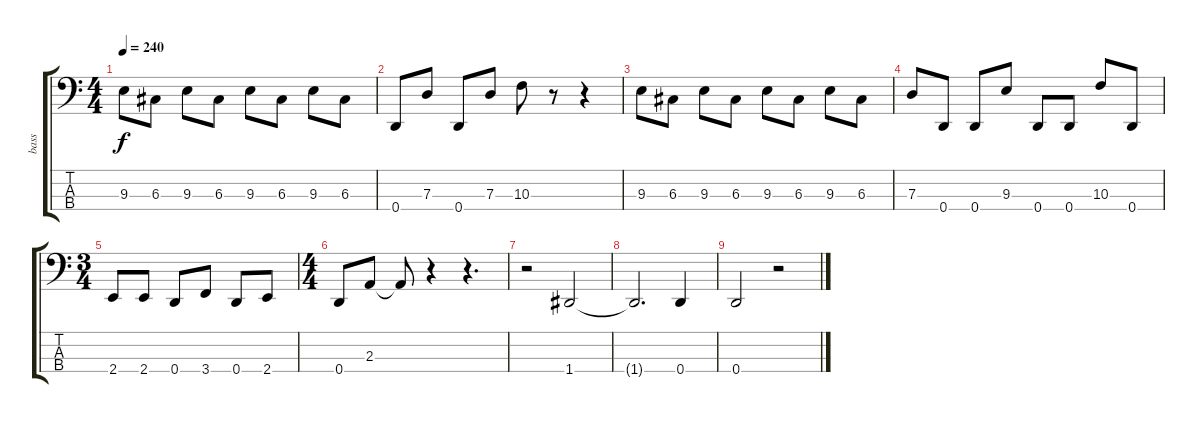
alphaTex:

\track ("bass" "bass") {instrument electricbasspick}
\staff {score tabs}
\tuning (F2 C2 G1 D1) {hide}
\ts (4 4)
\tempo 240
\clef f4
\ks c
9.3.8{dy f} 6.3.8 9.3.8 6.3.8 9.3.8 6.3.8 9.3.8 6.3.8 |
0.4.8 7.3.8 0.4.8 7.3.8 10.3.8 r.8 r.4 |
9.3.8 6.3.8 9.3.8 6.3.8 9.3.8 6.3.8 9.3.8 6.3.8 |
7.3.8 0.4.8 0.4.8 9.3.8 0.4.8 0.4.8 10.3.8 0.4.8 |
\ts (3 4)
2.4.8 2.4.8 0.4.8 3.4.8 0.4.8 2.4.8 |
\ts (4 4)
0.4.8 2.3.8 2.3{t}.8 r.4 r.4{d} |
r.2 1.4.2 |
1.4{t}.2{d} 0.4.4 |
0.4.2 r.2
